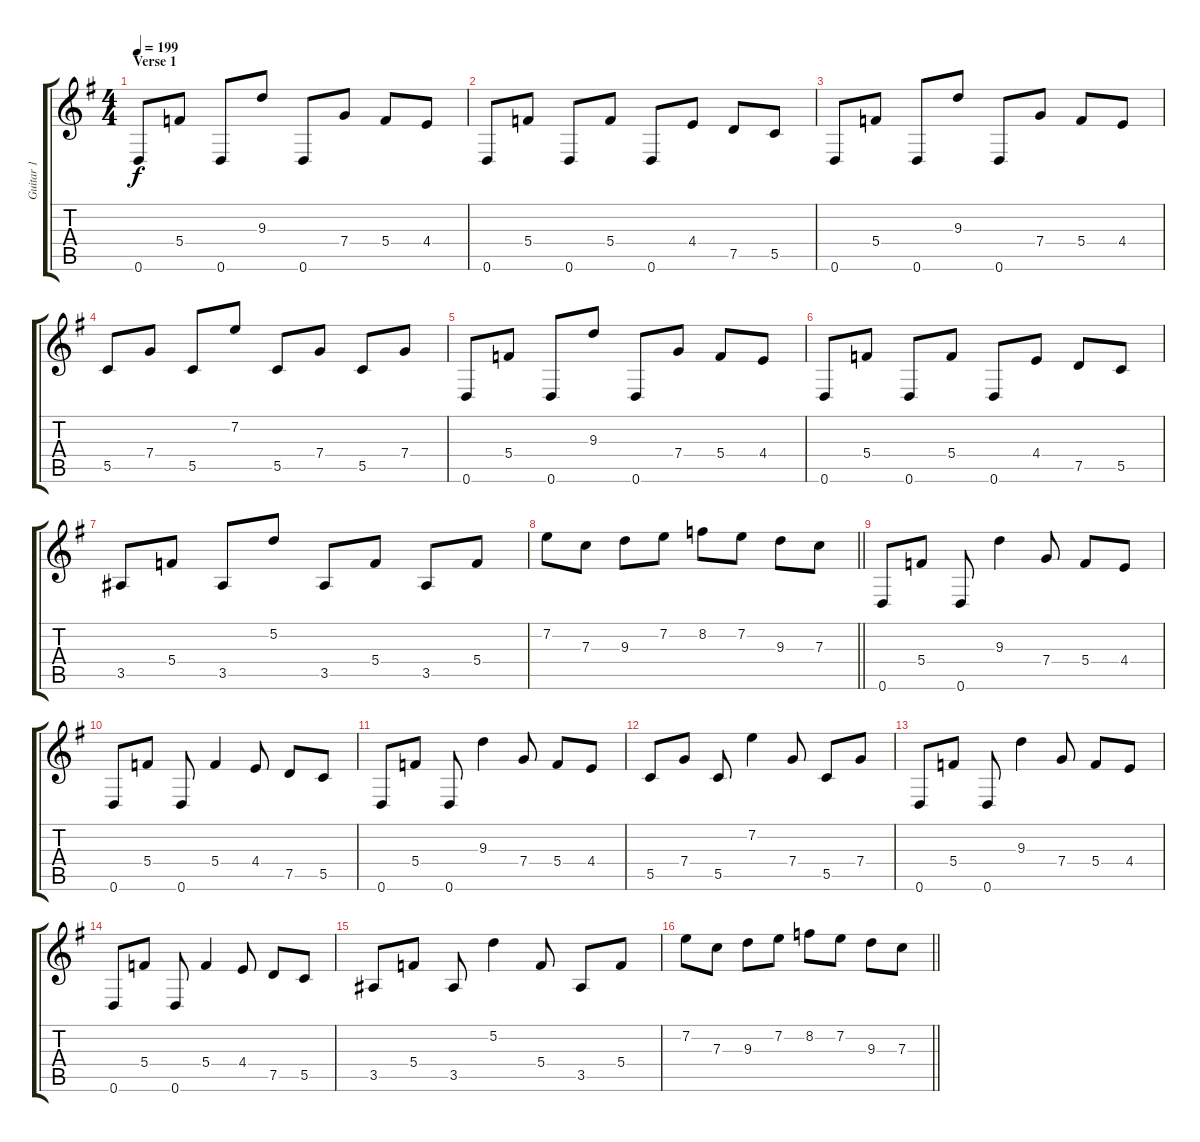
\track ("Guitar 1" "Guitar 1") {instrument distortionguitar}
\staff {score tabs}
\tuning (D4 A3 F3 C3 G2 D2) {hide}
\ts (4 4)
\section ("" "Verse 1")
\tempo 199
\clef g2
\ks eminor
0.6.8{dy f} 5.4.8 0.6.8 9.3.8 0.6.8 7.4.8 5.4.8 4.4.8 |
0.6.8 5.4.8 0.6.8 5.4.8 0.6.8 4.4.8 7.5.8 5.5.8 |
0.6.8 5.4.8 0.6.8 9.3.8 0.6.8 7.4.8 5.4.8 4.4.8 |
5.5.8 7.4.8 5.5.8 7.2.8 5.5.8 7.4.8 5.5.8 7.4.8 |
0.6.8 5.4.8 0.6.8 9.3.8 0.6.8 7.4.8 5.4.8 4.4.8 |
0.6.8 5.4.8 0.6.8 5.4.8 0.6.8 4.4.8 7.5.8 5.5.8 |
3.5.8 5.4.8 3.5.8 5.2.8 3.5.8 5.4.8 3.5.8 5.4.8 |
\barLineRight lightlight
7.2.8 7.3.8 9.3.8 7.2.8 8.2.8 7.2.8 9.3.8 7.3.8 |
0.6.8 5.4.8 0.6.8 9.3.4 7.4.8 5.4.8 4.4.8 |
0.6.8 5.4.8 0.6.8 5.4.4 4.4.8 7.5.8 5.5.8 |
0.6.8 5.4.8 0.6.8 9.3.4 7.4.8 5.4.8 4.4.8 |
5.5.8 7.4.8 5.5.8 7.2.4 7.4.8 5.5.8 7.4.8 |
0.6.8 5.4.8 0.6.8 9.3.4 7.4.8 5.4.8 4.4.8 |
0.6.8 5.4.8 0.6.8 5.4.4 4.4.8 7.5.8 5.5.8 |
3.5.8 5.4.8 3.5.8 5.2.4 5.4.8 3.5.8 5.4.8 |
\barLineRight lightlight
7.2.8 7.3.8 9.3.8 7.2.8 8.2.8 7.2.8 9.3.8 7.3.8
